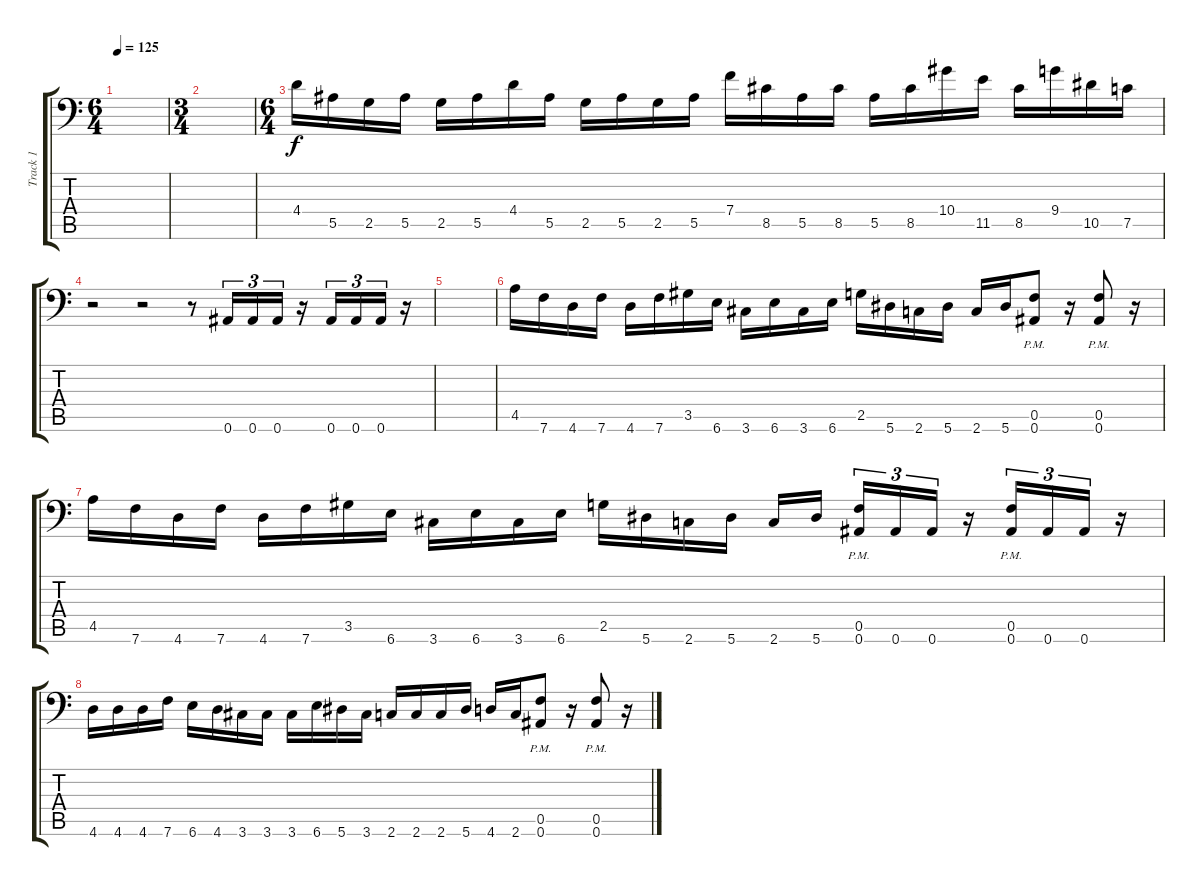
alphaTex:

\track ("Track 1" "Track 1") {instrument distortionguitar}
\staff {score tabs}
\tuning (C4 G3 Eb3 Bb2 F2 Bb1) {hide}
\ts (6 4)
\tempo 125
\clef f4
\ks c
|
\ts (3 4)
|
\ts (6 4)
4.4.16 5.5.16 2.5.16 5.5.16 2.5.16 5.5.16 4.4.16 5.5.16 2.5.16 5.5.16 2.5.16 5.5.16 7.4.16 8.5.16 5.5.16 8.5.16 5.5.16 8.5.16 10.4.16 11.5.16 8.5.16 9.4.16 10.5.16 7.5.16 |
r.2 r.2 r.8 0.6.16{tu (3 2)} 0.6.16{tu (3 2)} 0.6.16{tu (3 2)} r.16 0.6.16{tu (3 2)} 0.6.16{tu (3 2)} 0.6.16{tu (3 2)} r.16 |
|
4.5.16 7.6.16 4.6.16 7.6.16 4.6.16 7.6.16 3.5.16 6.6.16 3.6.16 6.6.16 3.6.16 6.6.16 2.5.16 5.6.16 2.6.16 5.6.16 2.6.16 5.6.16 (0.5{pm} 0.6{pm}).8 r.16 (0.5{pm} 0.6{pm}).8 r.16 |
4.5.16 7.6.16 4.6.16 7.6.16 4.6.16 7.6.16 3.5.16 6.6.16 3.6.16 6.6.16 3.6.16 6.6.16 2.5.16 5.6.16 2.6.16 5.6.16 2.6.16 5.6.16{beam splitsecondary} (0.5{pm} 0.6{pm}).16{tu (3 2)} 0.6.16{tu (3 2)} 0.6.16{tu (3 2)} r.16 (0.5{pm} 0.6{pm}).16{tu (3 2)} 0.6.16{tu (3 2)} 0.6.16{tu (3 2)} r.16 |
4.6.16 4.6.16 4.6.16 7.6.16 6.6.16 4.6.16 3.6.16 3.6.16 3.6.16 6.6.16 5.6.16 3.6.16 2.6.16 2.6.16 2.6.16 5.6.16 4.6.16 2.6.16 (0.5{pm} 0.6{pm}).8 r.16 (0.5{pm} 0.6{pm}).8 r.16
